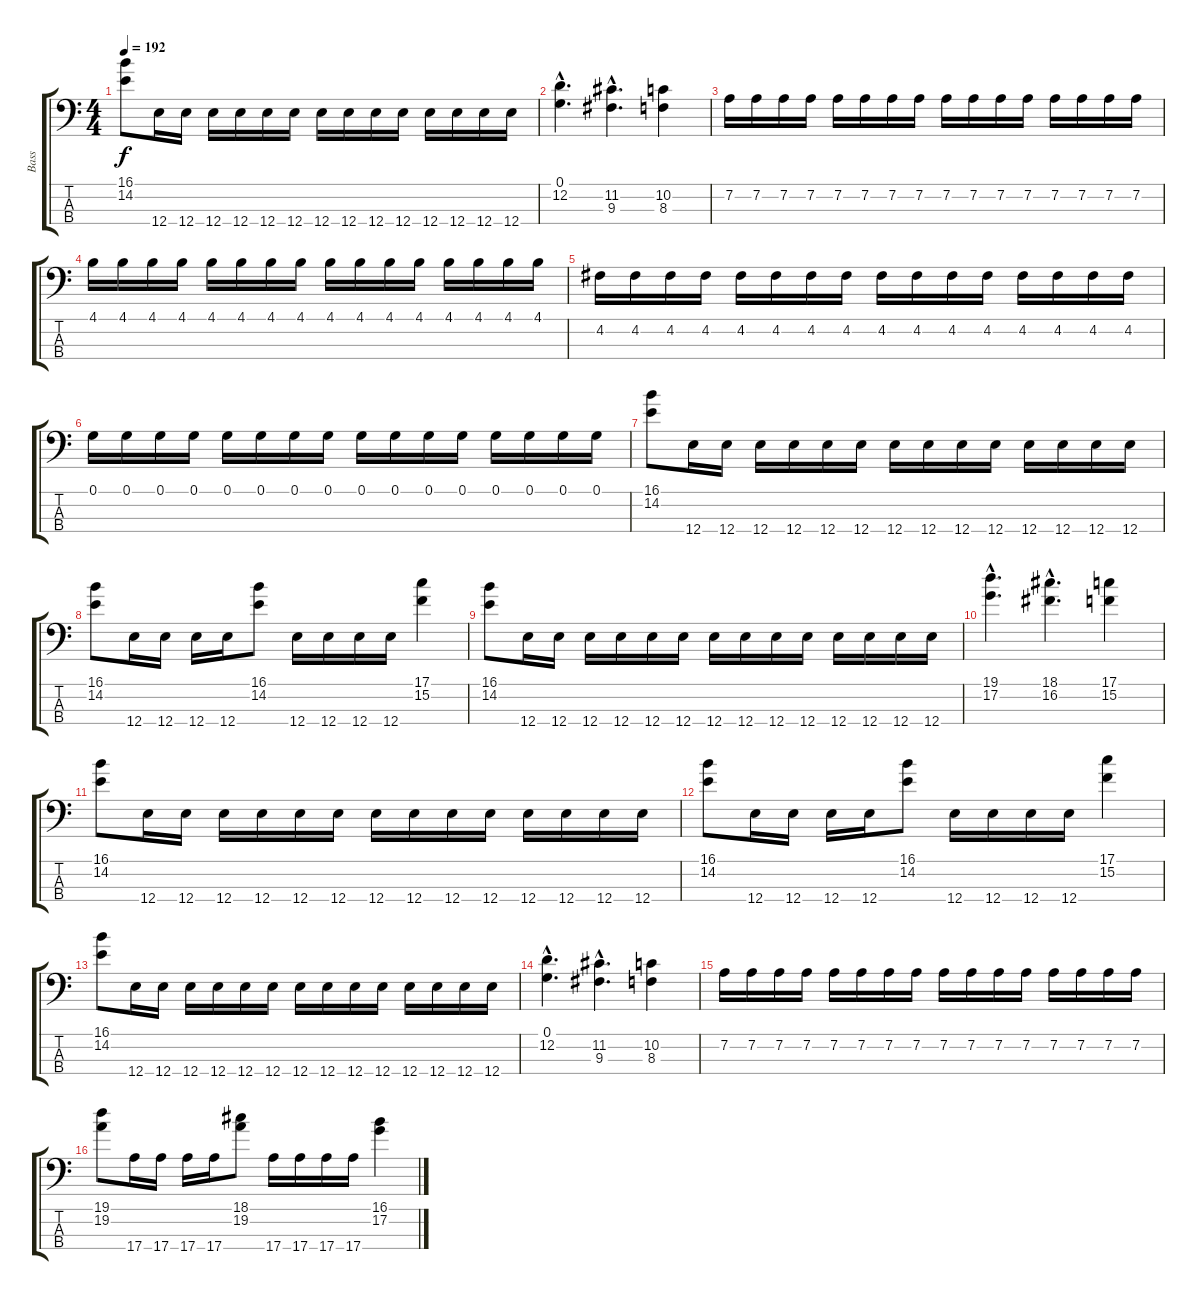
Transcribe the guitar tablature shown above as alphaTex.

\track ("Bass" "Bass") {instrument electricbassfinger}
\staff {score tabs}
\tuning (G2 D2 A1 E1) {hide}
\ts (4 4)
\tempo 192
\clef f4
\ks c
(16.1 14.2).8{dy f} 12.4.16 12.4.16 12.4.16 12.4.16 12.4.16 12.4.16 12.4.16 12.4.16 12.4.16 12.4.16 12.4.16 12.4.16 12.4.16 12.4.16 |
(0.1{hac} 12.2{hac}).4{d} (11.2{hac} 9.3{hac}).4{d} (10.2 8.3).4 |
7.2.16 7.2.16 7.2.16 7.2.16 7.2.16 7.2.16 7.2.16 7.2.16 7.2.16 7.2.16 7.2.16 7.2.16 7.2.16 7.2.16 7.2.16 7.2.16 |
4.1.16 4.1.16 4.1.16 4.1.16 4.1.16 4.1.16 4.1.16 4.1.16 4.1.16 4.1.16 4.1.16 4.1.16 4.1.16 4.1.16 4.1.16 4.1.16 |
4.2.16 4.2.16 4.2.16 4.2.16 4.2.16 4.2.16 4.2.16 4.2.16 4.2.16 4.2.16 4.2.16 4.2.16 4.2.16 4.2.16 4.2.16 4.2.16 |
0.1.16 0.1.16 0.1.16 0.1.16 0.1.16 0.1.16 0.1.16 0.1.16 0.1.16 0.1.16 0.1.16 0.1.16 0.1.16 0.1.16 0.1.16 0.1.16 |
(16.1 14.2).8 12.4.16 12.4.16 12.4.16 12.4.16 12.4.16 12.4.16 12.4.16 12.4.16 12.4.16 12.4.16 12.4.16 12.4.16 12.4.16 12.4.16 |
(16.1 14.2).8 12.4.16 12.4.16 12.4.16 12.4.16 (16.1 14.2).8 12.4.16 12.4.16 12.4.16 12.4.16 (17.1 15.2).4 |
(16.1 14.2).8 12.4.16 12.4.16 12.4.16 12.4.16 12.4.16 12.4.16 12.4.16 12.4.16 12.4.16 12.4.16 12.4.16 12.4.16 12.4.16 12.4.16 |
(19.1{hac} 17.2{hac}).4{d} (18.1{hac} 16.2{hac}).4{d} (17.1 15.2).4 |
(16.1 14.2).8 12.4.16 12.4.16 12.4.16 12.4.16 12.4.16 12.4.16 12.4.16 12.4.16 12.4.16 12.4.16 12.4.16 12.4.16 12.4.16 12.4.16 |
(16.1 14.2).8 12.4.16 12.4.16 12.4.16 12.4.16 (16.1 14.2).8 12.4.16 12.4.16 12.4.16 12.4.16 (17.1 15.2).4 |
(16.1 14.2).8 12.4.16 12.4.16 12.4.16 12.4.16 12.4.16 12.4.16 12.4.16 12.4.16 12.4.16 12.4.16 12.4.16 12.4.16 12.4.16 12.4.16 |
(0.1{hac} 12.2{hac}).4{d} (11.2{hac} 9.3{hac}).4{d} (10.2 8.3).4 |
7.2.16 7.2.16 7.2.16 7.2.16 7.2.16 7.2.16 7.2.16 7.2.16 7.2.16 7.2.16 7.2.16 7.2.16 7.2.16 7.2.16 7.2.16 7.2.16 |
(19.1 19.2).8 17.4.16 17.4.16 17.4.16 17.4.16 (18.1 19.2).8 17.4.16 17.4.16 17.4.16 17.4.16 (16.1 17.2).4
